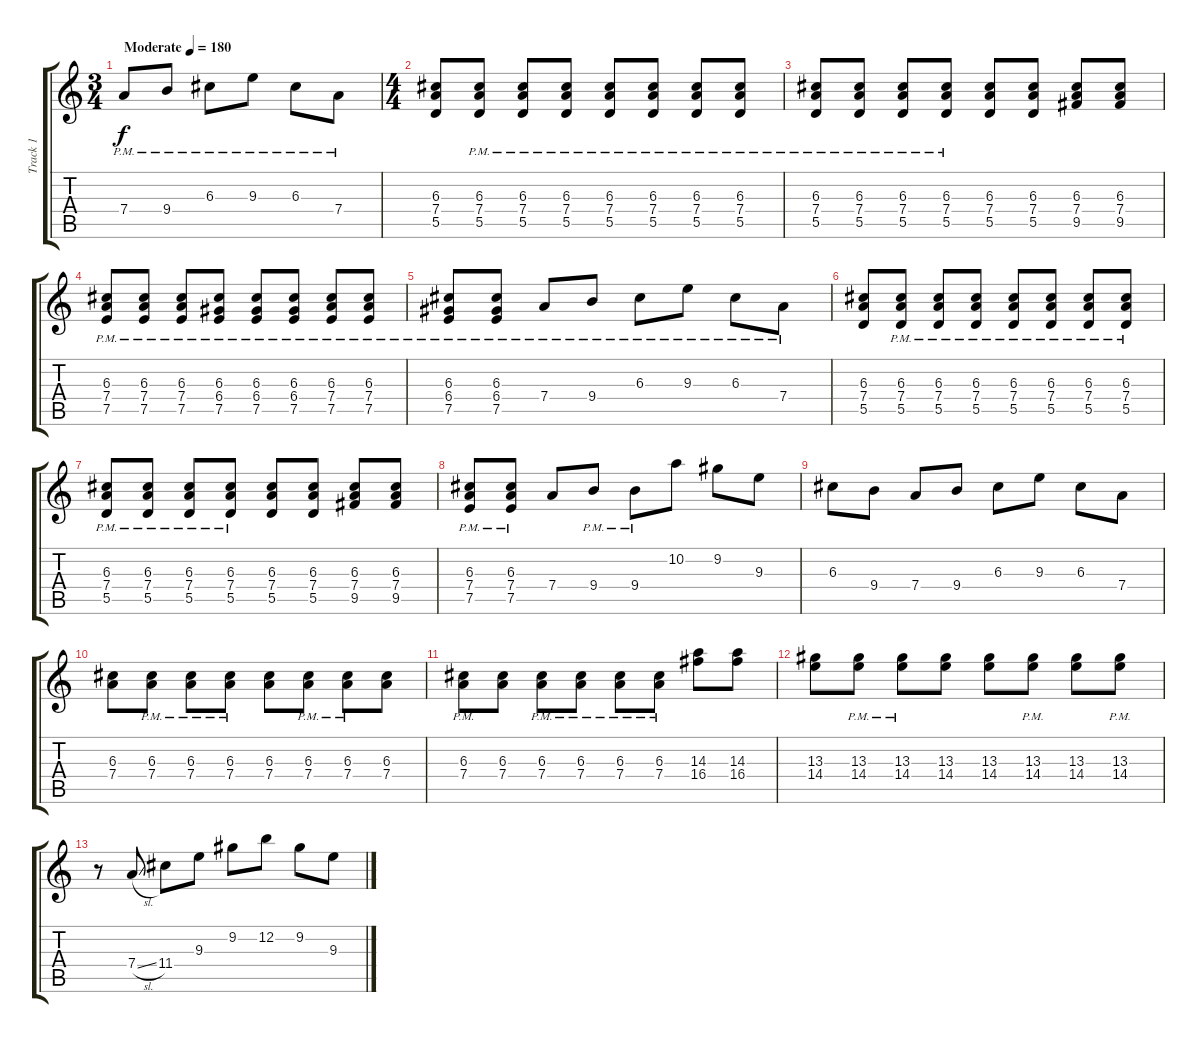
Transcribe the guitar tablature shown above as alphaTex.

\track ("Track 1" "Track 1") {instrument acousticguitarsteel}
\staff {score tabs}
\tuning (E4 B3 G3 D3 A2 D2) {hide}
\ts (3 4)
\tempo (180 "Moderate")
\clef g2
\ks c
7.4{pm}.8{dy f instrument acousticguitarsteel} 9.4{pm}.8 6.3{pm}.8 9.3{pm}.8 6.3{pm}.8 7.4{pm}.8 |
\ts (4 4)
(6.3 7.4 5.5).8 (6.3{pm} 7.4 5.5).8 (6.3{pm} 7.4{pm} 5.5{pm}).8 (6.3{pm} 7.4{pm} 5.5{pm}).8 (6.3{pm} 7.4{pm} 5.5{pm}).8 (6.3{pm} 7.4{pm} 5.5{pm}).8 (6.3{pm} 7.4{pm} 5.5{pm}).8 (6.3{pm} 7.4{pm} 5.5{pm}).8 |
(6.3{pm} 7.4{pm} 5.5{pm}).8 (6.3{pm} 7.4{pm} 5.5{pm}).8 (6.3{pm} 7.4{pm} 5.5{pm}).8 (6.3{pm} 7.4{pm} 5.5{pm}).8 (6.3 7.4 5.5).8 (6.3 7.4 5.5).8 (6.3 7.4 9.5).8 (6.3 7.4 9.5).8 |
(6.3{pm} 7.4{pm} 7.5{pm}).8 (6.3{pm} 7.4{pm} 7.5{pm}).8 (6.3{pm} 7.4{pm} 7.5{pm}).8 (6.3{pm} 6.4{pm} 7.5{pm}).8 (6.3{pm} 6.4{pm} 7.5{pm}).8 (6.3{pm} 6.4{pm} 7.5{pm}).8 (6.3{pm} 7.4{pm} 7.5{pm}).8 (6.3{pm} 7.4{pm} 7.5{pm}).8 |
(6.3{pm} 6.4{pm} 7.5{pm}).8 (6.3{pm} 6.4{pm} 7.5{pm}).8 7.4{pm}.8 9.4{pm}.8 6.3{pm}.8 9.3{pm}.8 6.3{pm}.8 7.4{pm}.8 |
(6.3 7.4 5.5).8 (6.3{pm} 7.4 5.5).8 (6.3{pm} 7.4{pm} 5.5{pm}).8 (6.3{pm} 7.4{pm} 5.5{pm}).8 (6.3{pm} 7.4{pm} 5.5{pm}).8 (6.3{pm} 7.4{pm} 5.5{pm}).8 (6.3{pm} 7.4{pm} 5.5{pm}).8 (6.3{pm} 7.4{pm} 5.5{pm}).8 |
(6.3{pm} 7.4{pm} 5.5{pm}).8 (6.3{pm} 7.4{pm} 5.5{pm}).8 (6.3{pm} 7.4{pm} 5.5{pm}).8 (6.3{pm} 7.4{pm} 5.5{pm}).8 (6.3 7.4 5.5).8 (6.3 7.4 5.5).8 (6.3 7.4 9.5).8 (6.3 7.4 9.5).8 |
(6.3{pm} 7.4{pm} 7.5{pm}).8 (6.3{pm} 7.4{pm} 7.5{pm}).8 7.4.8 9.4{pm}.8 9.4{pm}.8 10.2.8 9.2.8 9.3.8 |
6.3.8 9.4.8 7.4.8 9.4.8 6.3.8 9.3.8 6.3.8 7.4.8 |
(6.3 7.4).8 (6.3{pm} 7.4{pm}).8 (6.3{pm} 7.4{pm}).8 (6.3{pm} 7.4{pm}).8 (6.3 7.4).8 (6.3{pm} 7.4{pm}).8 (6.3{pm} 7.4{pm}).8 (6.3 7.4).8 |
(6.3{pm} 7.4{pm}).8 (6.3 7.4).8 (6.3{pm} 7.4{pm}).8 (6.3{pm} 7.4).8 (6.3 7.4{pm}).8 (6.3 7.4{pm}).8 (14.3 16.4).8 (14.3 16.4).8 |
(13.3 14.4).8 (13.3{pm} 14.4).8 (13.3{pm} 14.4).8 (13.3 14.4).8 (13.3 14.4).8 (13.3 14.4{pm}).8 (13.3 14.4).8 (13.3 14.4{pm}).8 |
r.8 7.4{sl}.8 11.4.8 9.3.8 9.2.8 12.2.8 9.2.8 9.3.8
